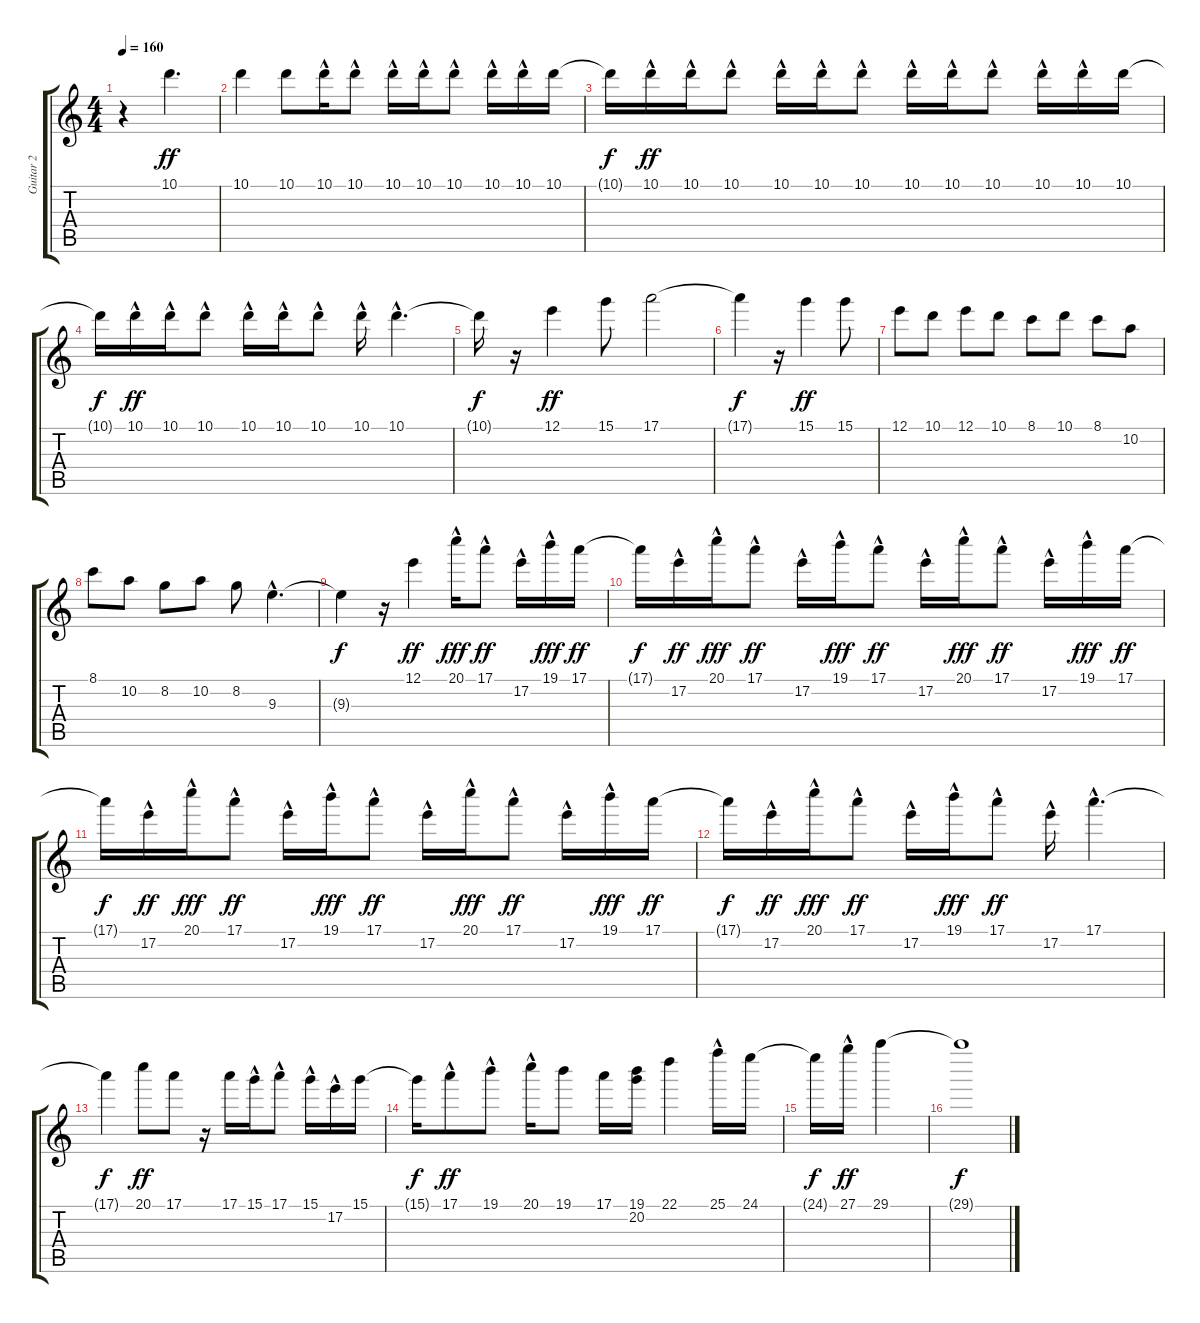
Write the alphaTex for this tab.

\track ("Guitar 2" "Guitar 2") {instrument distortionguitar}
\staff {score tabs}
\tuning (E4 B3 G3 D3 A2 E2) {hide}
\ts (4 4)
\tempo 160
\clef g2
\ks c
r.4{dy f} 10.1.4{d dy ff} |
10.1.4 10.1.8 10.1{hac}.16 10.1{hac}.8 10.1{hac}.16 10.1{hac}.16 10.1{hac}.8 10.1{hac}.16 10.1{hac}.16 10.1.16 |
10.1{t}.16{dy f} 10.1{hac}.16{dy ff} 10.1{hac}.16 10.1{hac}.8 10.1{hac}.16 10.1{hac}.16 10.1{hac}.8 10.1{hac}.16 10.1{hac}.16 10.1{hac}.8 10.1{hac}.16 10.1{hac}.16 10.1.16 |
10.1{t}.16{dy f} 10.1{hac}.16{dy ff} 10.1{hac}.16 10.1{hac}.8 10.1{hac}.16 10.1{hac}.16 10.1{hac}.8 10.1{hac}.16 10.1{hac}.4{d} |
10.1{t}.16{dy f} r.16 12.1.4{dy ff} 15.1.8 17.1.2 |
17.1{t}.4{dy f} r.16 15.1.4{dy ff} 15.1.8 |
12.1.8 10.1.8 12.1.8 10.1.8 8.1.8 10.1.8 8.1.8 10.2.8 |
8.1.8 10.2.8 8.2.8 10.2.8 8.2.8 9.3{hac}.4{d} |
9.3{t}.4{dy f} r.16 12.1.4{dy ff} 20.1{hac}.16{dy fff} 17.1{hac}.8{dy ff} 17.2{hac}.16 19.1{hac}.16{dy fff} 17.1.16{dy ff} |
17.1{t}.16{dy f} 17.2{hac}.16{dy ff} 20.1{hac}.16{dy fff} 17.1{hac}.8{dy ff} 17.2{hac}.16 19.1{hac}.16{dy fff} 17.1{hac}.8{dy ff} 17.2{hac}.16 20.1{hac}.16{dy fff} 17.1{hac}.8{dy ff} 17.2{hac}.16 19.1{hac}.16{dy fff} 17.1.16{dy ff} |
17.1{t}.16{dy f} 17.2{hac}.16{dy ff} 20.1{hac}.16{dy fff} 17.1{hac}.8{dy ff} 17.2{hac}.16 19.1{hac}.16{dy fff} 17.1{hac}.8{dy ff} 17.2{hac}.16 20.1{hac}.16{dy fff} 17.1{hac}.8{dy ff} 17.2{hac}.16 19.1{hac}.16{dy fff} 17.1.16{dy ff} |
17.1{t}.16{dy f} 17.2{hac}.16{dy ff} 20.1{hac}.16{dy fff} 17.1{hac}.8{dy ff} 17.2{hac}.16 19.1{hac}.16{dy fff} 17.1{hac}.8{dy ff} 17.2{hac}.16 17.1{hac}.4{d} |
17.1{t}.4{dy f} 20.1.8{dy ff} 17.1.8 r.16 17.1.16 15.1{hac}.16 17.1{hac}.8 15.1{hac}.16 17.2{hac}.16 15.1.16 |
15.1{t}.16{dy f} 17.1{hac}.8{dy ff} 19.1{hac}.8 20.1{hac}.16 19.1.8 17.1.16 (19.1 20.2).16 22.1.4 25.1{hac}.16 24.1.16 |
24.1{t}.16{dy f} 27.1{hac}.16{dy ff} 29.1.4 |
29.1{t}.1{dy f}
